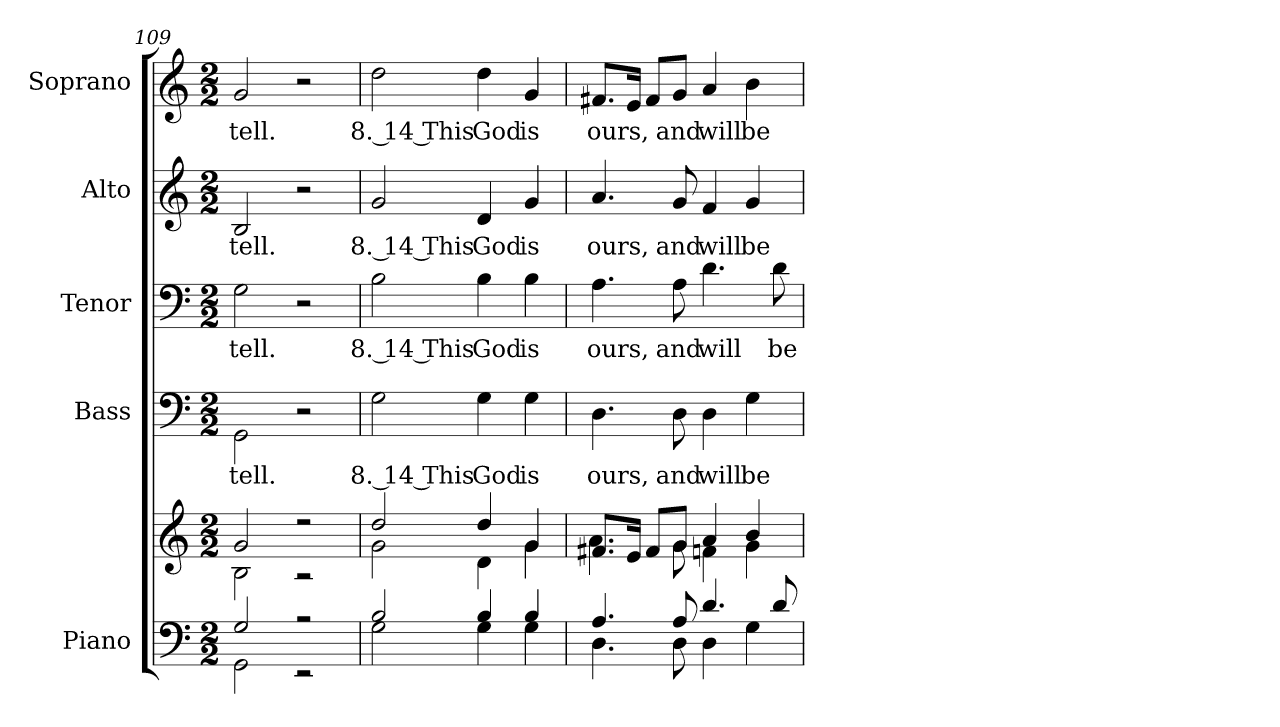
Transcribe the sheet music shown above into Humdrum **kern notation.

**kern	**kern	**kern	**text	**kern	**text	**kern	**text	**kern	**text
*part5	*part5	*part4	*part4	*part3	*part3	*part2	*part2	*part1	*part1
*staff6	*staff5	*staff4	*staff4	*staff3	*staff3	*staff2	*staff2	*staff1	*staff1
*I"Piano	*	*I"Bass	*	*I"Tenor	*	*I"Alto	*	*I"Soprano	*
*I'Pno.	*	*I'B.	*	*I'T.	*	*I'A.	*	*I'S.	*
*clefF4	*clefG2	*clefF4	*	*clefF4	*	*clefG2	*	*clefG2	*
*k[]	*k[]	*k[]	*	*k[]	*	*k[]	*	*k[]	*
*C:	*C:	*C:	*	*C:	*	*C:	*	*C:	*
*M2/2	*M2/2	*M2/2	*	*M2/2	*	*M2/2	*	*M2/2	*
=109	=109	=109	=109	=109	=109	=109	=109	=109	=109
*^	*^	*	*	*	*	*	*	*	*
!	!	!	!	!	!LO:LY:b:color=#000000	!	!	!	!	!	!
!	!	!	!	!	!	!	!LO:LY:b:color=#000000	!	!	!	!
!	!	!	!	!	!	!	!	!	!LO:LY:b:color=#000000	!	!
!	!	!	!	!	!	!	!	!	!	!	!LO:LY:b:color=#000000
2Gi/	2GGi\	2gi/	2Bi\	2GGi\	tell.	2Gi\	tell.	2Bi/	tell.	2gi/	tell.
2r	2r	2r	2r	2r	.	2r	.	2r	.	2r	.
!!LO:PB:g=z
=110	=110	=110	=110	=110	=110	=110	=110	=110	=110	=110	=110
!	!	!	!	!	!LO:LY:b:color=#000000	!	!	!	!	!	!
!	!	!	!	!	!	!	!LO:LY:b:color=#000000	!	!	!	!
!	!	!	!	!	!	!	!	!	!LO:LY:b:color=#000000	!	!
!	!	!	!	!	!	!	!	!	!	!	!LO:LY:b:color=#000000
2Bi/	2Gi\	2ddi/	2gi\	2Gi\	8. 14 This	2Bi\	8. 14 This	2gi/	8. 14 This	2ddi\	8. 14 This
!	!	!	!	!	!LO:LY:b:color=#000000	!	!	!	!	!	!
!	!	!	!	!	!	!	!LO:LY:b:color=#000000	!	!	!	!
!	!	!	!	!	!	!	!	!	!LO:LY:b:color=#000000	!	!
!	!	!	!	!	!	!	!	!	!	!	!LO:LY:b:color=#000000
4Bi/	4Gi\	4ddi/	4di\	4Gi\	God	4Bi\	God	4di/	God	4ddi\	God
!	!	!	!	!	!LO:LY:b:color=#000000	!	!	!	!	!	!
!	!	!	!	!	!	!	!LO:LY:b:color=#000000	!	!	!	!
!	!	!	!	!	!	!	!	!	!LO:LY:b:color=#000000	!	!
!	!	!	!	!	!	!	!	!	!	!	!LO:LY:b:color=#000000
4Bi/	4Gi\	4gi/	4gi\	4Gi\	is	4Bi\	is	4gi/	is	4gi/	is
=111	=111	=111	=111	=111	=111	=111	=111	=111	=111	=111	=111
!	!	!	!	!	!LO:LY:b:color=#000000	!	!	!	!	!	!
!	!	!	!	!	!	!	!LO:LY:b:color=#000000	!	!	!	!
!	!	!	!	!	!	!	!	!	!LO:LY:b:color=#000000	!	!
!	!	!	!	!	!	!	!	!	!	!	!LO:LY:b:color=#000000
4.Ai/	4.Di\	8.f#Xi/L	4.ai\	4.Di\	ours,	4.Ai\	ours,	4.ai/	ours,	8.f#Xi/L	ours,
.	.	16ei/Jk	.	.	.	.	.	.	.	16ei/Jk	.
.	.	8f#i/L	.	.	.	.	.	.	.	8f#i/L	.
!	!	!	!	!	!LO:LY:b:color=#000000	!	!	!	!	!	!
!	!	!	!	!	!	!	!LO:LY:b:color=#000000	!	!	!	!
!	!	!	!	!	!	!	!	!	!LO:LY:b:color=#000000	!	!
!	!	!	!	!	!	!	!	!	!	!	!LO:LY:b:color=#000000
8Ai/	8Di\	8gi/J	8gi\	8Di\	and	8Ai\	and	8gi/	and	8gi/J	and
!	!	!	!	!	!LO:LY:b:color=#000000	!	!	!	!	!	!
!	!	!	!	!	!	!	!LO:LY:b:color=#000000	!	!	!	!
!	!	!	!	!	!	!	!	!	!LO:LY:b:color=#000000	!	!
!	!	!	!	!	!	!	!	!	!	!	!LO:LY:b:color=#000000
4.di/	4Di\	4ai/	4fni\	4Di\	will	4.di\	will	4fi/	will	4ai/	will
!	!	!	!	!	!LO:LY:b:color=#000000	!	!	!	!	!	!
!	!	!	!	!	!	!	!	!	!LO:LY:b:color=#000000	!	!
!	!	!	!	!	!	!	!	!	!	!	!LO:LY:b:color=#000000
.	4Gi\	4bi/	4gi\	4Gi\	be	.	.	4gi/	be	4bi\	be
!	!	!	!	!	!	!	!LO:LY:b:color=#000000	!	!	!	!
8di/	.	.	.	.	.	8di\	be	.	.	.	.
*v	*v	*	*	*	*	*	*	*	*	*	*
*	*v	*v	*	*	*	*	*	*	*	*
=	=	=	=	=	=	=	=	=	=
*-	*-	*-	*-	*-	*-	*-	*-	*-	*-
